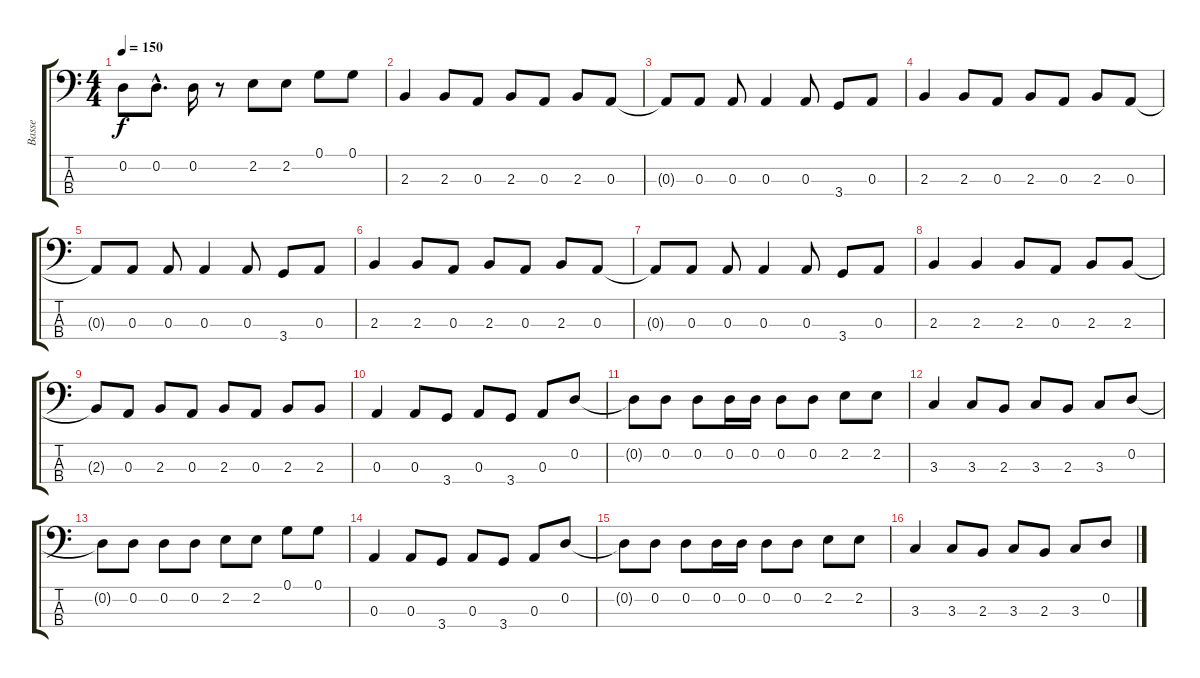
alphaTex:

\track ("Basse" "Basse") {instrument electricbasspick}
\staff {score tabs}
\tuning (G2 D2 A1 E1) {hide}
\ts (4 4)
\tempo 150
\clef f4
\ks c
0.2{t}.8{dy f} 0.2{hac}.8{d} 0.2.16 r.8 2.2.8 2.2.8 0.1.8 0.1.8 |
2.3.4 2.3.8 0.3.8 2.3.8 0.3.8 2.3.8 0.3.8 |
0.3{t}.8 0.3.8 0.3.8 0.3.4 0.3.8 3.4.8 0.3.8 |
2.3.4 2.3.8 0.3.8 2.3.8 0.3.8 2.3.8 0.3.8 |
0.3{t}.8 0.3.8 0.3.8 0.3.4 0.3.8 3.4.8 0.3.8 |
2.3.4 2.3.8 0.3.8 2.3.8 0.3.8 2.3.8 0.3.8 |
0.3{t}.8 0.3.8 0.3.8 0.3.4 0.3.8 3.4.8 0.3.8 |
2.3.4 2.3.4 2.3.8 0.3.8 2.3.8 2.3.8 |
2.3{t}.8 0.3.8 2.3.8 0.3.8 2.3.8 0.3.8 2.3.8 2.3.8 |
0.3.4 0.3.8 3.4.8 0.3.8 3.4.8 0.3.8 0.2.8 |
0.2{t}.8 0.2.8 0.2.8 0.2.16 0.2.16 0.2.8 0.2.8 2.2.8 2.2.8 |
3.3.4 3.3.8 2.3.8 3.3.8 2.3.8 3.3.8 0.2.8 |
0.2{t}.8 0.2.8 0.2.8 0.2.8 2.2.8 2.2.8 0.1.8 0.1.8 |
0.3.4 0.3.8 3.4.8 0.3.8 3.4.8 0.3.8 0.2.8 |
0.2{t}.8 0.2.8 0.2.8 0.2.16 0.2.16 0.2.8 0.2.8 2.2.8 2.2.8 |
3.3.4 3.3.8 2.3.8 3.3.8 2.3.8 3.3.8 0.2.8
